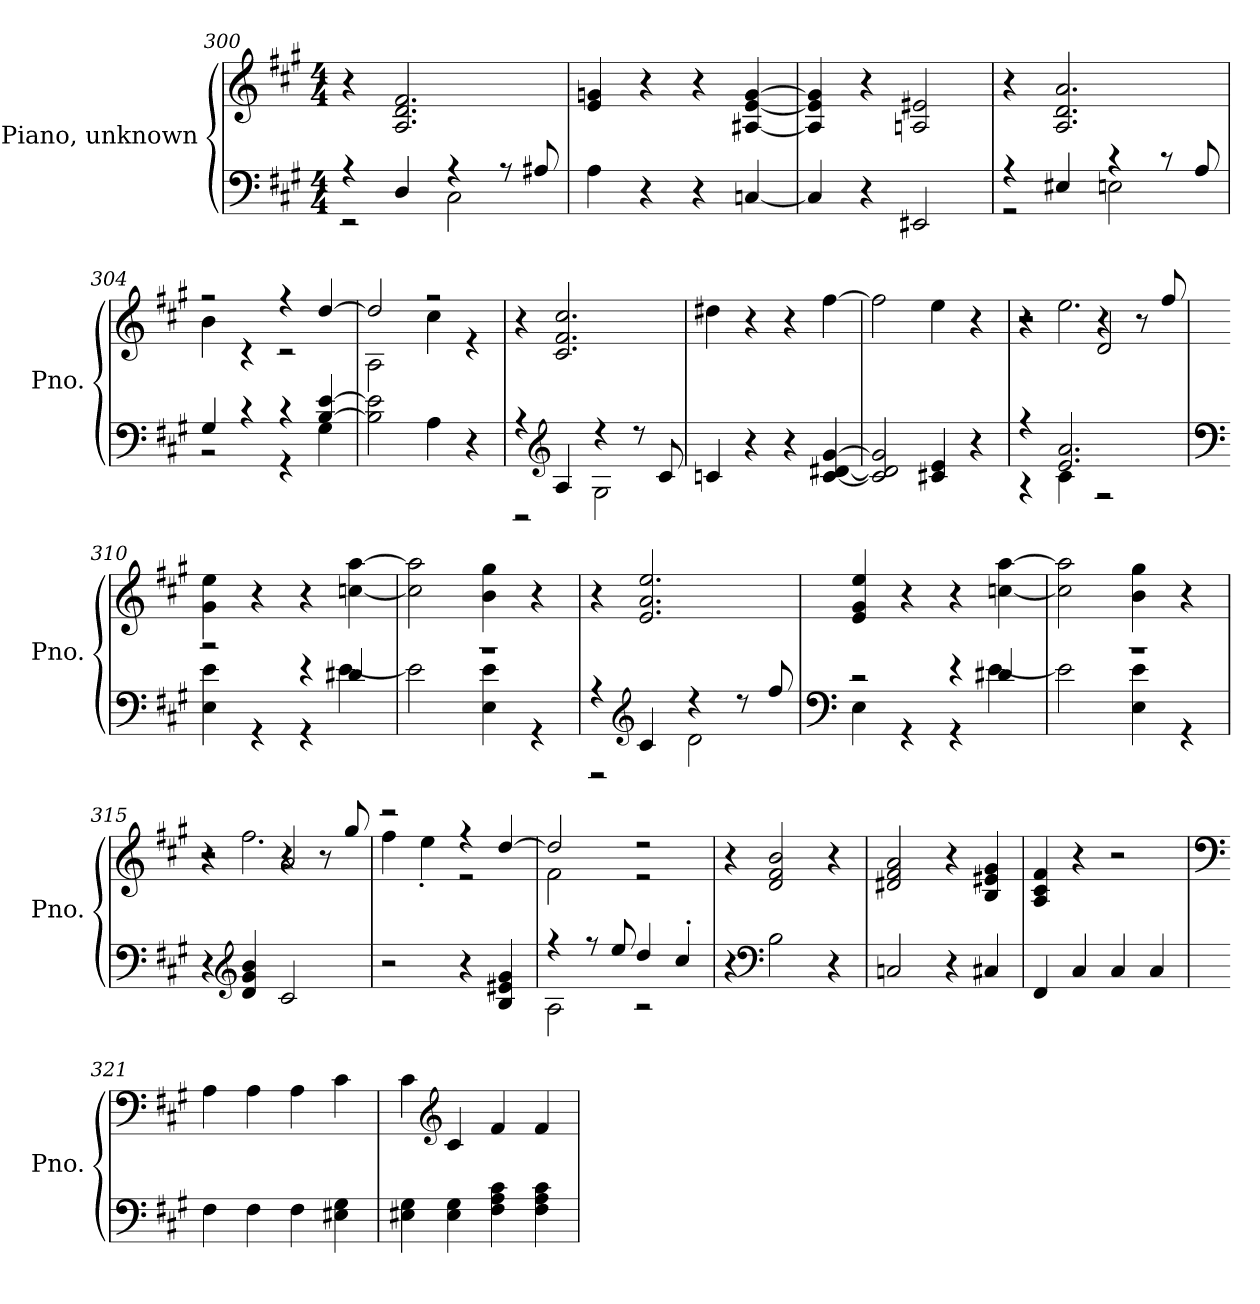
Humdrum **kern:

**kern	**kern
*part1	*part1
*staff2	*staff1
*I"Piano, unknown	*
*I'Pno.	*
*clefF4	*clefG2
*k[f#c#g#]	*k[f#c#g#]
*M4/4	*M4/4
=300	=300
*^	*
4r	2r	4r
4D/	.	2.A/ 2.d/ 2.f#/
4r	2C#\	.
8r	.	.
8A#X/	.	.
*v	*v	*
=301	=301
4A\	4e/ 4gn/
4r	4r
4r	4r
[4Cn/	[4A#X/ [4e/ [4g/
!!LO:PB:g=z
=302	=302
4C/]	4A#/] 4e/] 4g/]
4r	4r
2EE#X/	2An/ 2e#X/
=303	=303
*^	*
4r	2r	4r
4E#X/	.	2.A/ 2.d/ 2.a/
4r	2En\	.
8r	.	.
8A/	.	.
=304	=304	=304
*	*	*^
4G#/	2r	2r	4b\
4r	.	.	4r
4r	4r	4r	2r
[4B/ [4e/	4G#\	[4dd/	.
*v	*v	*	*
=305	=305	=305
2B\] 2e\]	2dd/]	2A\
4A\	2r	4cc#\
4r	.	4r
*	*v	*v
=306	=306
*^	*
4r	2r	4r
*clefG2	*	*
4A/	.	2.c#/ 2.f#/ 2.cc#/
4r	2G#\	.
8r	.	.
8c#/	.	.
*v	*v	*
=307	=307
4cn/	4dd#X\
4r	4r
4r	4r
[4c/ [4d#X/ [4g#/	[4ff#\
=308	=308
2c/] 2d#/] 2g#/]	2ff#\]
4c#X/ 4e/	4ee\
4r	4r
!!LO:LB:g=z
=309	=309
*^	*^
*	*	*	*^
4r	4r	2r	4r	2r
2.e/ 2.a/	4c#\	.	2.ee\	.
.	2r	4r	.	2d/
.	.	8r	.	.
.	.	8ff#/	.	.
*	*	*v	*v	*v
=310	=310	=310
*clefF4	*	*
2r	4E\ 4e\	4g#\ 4ee\
.	4r	4r
4r	4r	4r
4d#X/	[4e\	[4ccn\ [4aa\
=311	=311	=311
1r	2e\]	2cc\] 2aa\]
.	4E\ 4e\	4b\ 4gg#\
.	4r	4r
=312	=312	=312
4r	2r	4r
*clefG2	*	*
4c#/	.	2.e/ 2.a/ 2.ee/
4r	2d\	.
8r	.	.
8ff#/	.	.
=313	=313	=313
*clefF4	*	*
2r	4E\	4e/ 4g#/ 4ee/
.	4r	4r
4r	4r	4r
4d#X/	[4e\	[4ccn\ [4aa\
=314	=314	=314
1r	2e\]	2cc\] 2aa\]
.	4E\ 4e\	4b\ 4gg#\
.	4r	4r
*v	*v	*
!!LO:LB:g=z
=315	=315
*	*^
*	*	*^
4r	2r	4r	2r
*clefG2	*	*	*
4d/ 4g#/ 4b/	.	2.ff#\	.
2c#/	4r	.	2a/
.	8r	.	.
.	8gg#/	.	.
*	*	*v	*v
=316	=316	=316
2r	2r	4ff#\
.	.	4ee'\
4r	4r	2r
4B/ 4e#X/ 4g#/	[4dd/	.
=317	=317	=317
*^	*	*
4r	2A\	2dd/]	2f#\
8r	.	.	.
8ee/	.	.	.
4dd/	2r	2r	2r
4cc#'/	.	.	.
*v	*v	*	*
*	*v	*v
=318	=318
4r	4r
*clefF4	*
2B\	2d/ 2f#/ 2b/
4r	4r
=319	=319
2Cn/	2d#X/ 2f#/ 2a/
4r	4r
4C#X/	4B/ 4e#X/ 4g#/
=320	=320
4FF#/	4A/ 4c#/ 4f#/
4C#/	4r
4C#/	2r
4C#/	.
=321	=321
*	*clefF4
4F#\	4A\
4F#\	4A\
4F#\	4A\
4E#X\ 4G#\	4c#\
!!LO:LB:g=z
=322	=322
4E#X\ 4G#\	4c#\
*	*clefG2
4E#\ 4G#\	4c#/
4F#\ 4A\ 4c#\	4f#/
4F#\ 4A\ 4c#\	4f#/
=	=
*-	*-
